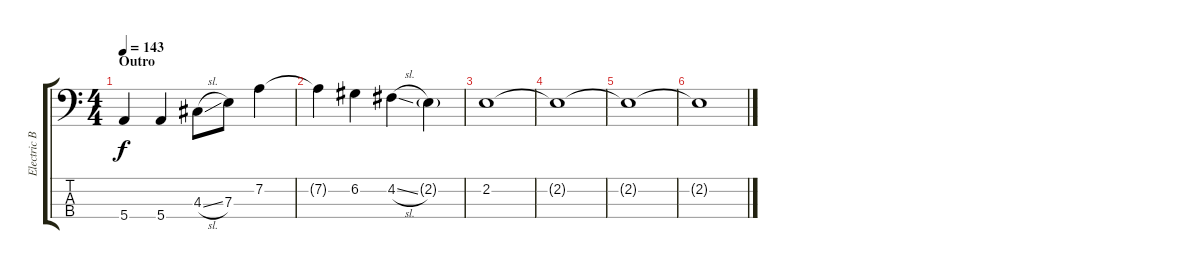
\track ("Electric Bass" "Electric B") {instrument electricbassfinger}
\staff {score tabs}
\tuning (G2 D2 A1 E1) {hide}
\ts (4 4)
\section ("" "Outro")
\tempo 143
\clef f4
\ks c
5.4.4{dy f} 5.4.4 4.3{sl}.8 7.3.8 7.2.4 |
7.2{t}.4 6.2.4 4.2{sl}.4 2.2{g}.4 |
2.2.1 |
2.2{t}.1 |
2.2{t}.1 |
2.2{t}.1
